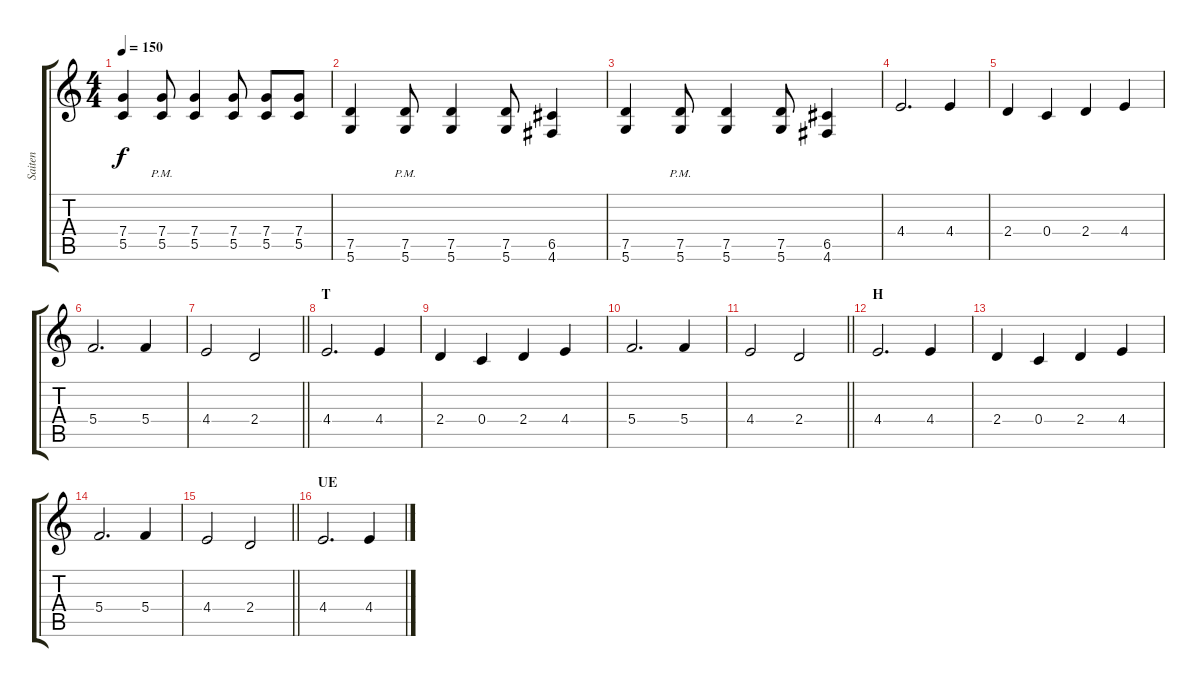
\track ("Saiten" "Saiten") {instrument distortionguitar}
\staff {score tabs}
\tuning (D4 A3 F3 C3 G2 D2) {hide}
\ts (4 4)
\tempo 150
\clef g2
\ks c
(7.4 5.5).4{dy f} (7.4{pm} 5.5{pm}).8 (7.4 5.5).4 (7.4 5.5).8 (7.4 5.5).8 (7.4 5.5).8 |
(7.5 5.6).4 (7.5{pm} 5.6{pm}).8 (7.5 5.6).4 (7.5 5.6).8 (6.5 4.6).4 |
(7.5 5.6).4 (7.5{pm} 5.6{pm}).8 (7.5 5.6).4 (7.5 5.6).8 (6.5 4.6).4 |
4.4.2{d} 4.4.4 |
2.4.4 0.4.4 2.4.4 4.4.4 |
5.4.2{d} 5.4.4 |
\barLineRight lightlight
4.4.2 2.4.2 |
\section ("" "T")
4.4.2{d} 4.4.4 |
2.4.4 0.4.4 2.4.4 4.4.4 |
5.4.2{d} 5.4.4 |
\barLineRight lightlight
4.4.2 2.4.2 |
\section ("" "H")
4.4.2{d} 4.4.4 |
2.4.4 0.4.4 2.4.4 4.4.4 |
5.4.2{d} 5.4.4 |
\barLineRight lightlight
4.4.2 2.4.2 |
\section ("" "UE")
4.4.2{d} 4.4.4
